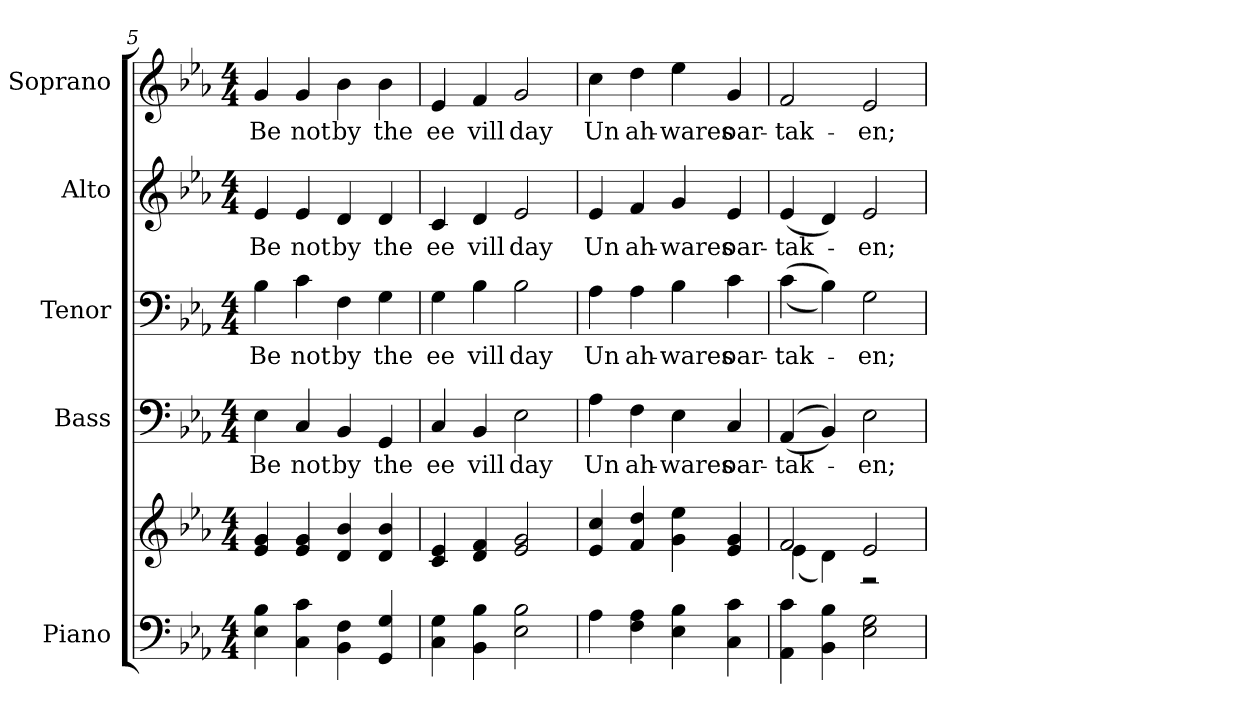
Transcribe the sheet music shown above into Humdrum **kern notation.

**kern	**kern	**kern	**text	**kern	**text	**kern	**text	**kern	**text
*part5	*part5	*part4	*part4	*part3	*part3	*part2	*part2	*part1	*part1
*staff6	*staff5	*staff4	*staff4	*staff3	*staff3	*staff2	*staff2	*staff1	*staff1
*I"Piano	*	*I"Bass	*	*I"Tenor	*	*I"Alto	*	*I"Soprano	*
*I'Pno.	*	*I'B.	*	*I'T.	*	*I'A.	*	*I'S.	*
!!LO:PB:g=z
*clefF4	*clefG2	*clefF4	*	*clefF4	*	*clefG2	*	*clefG2	*
*k[b-e-a-]	*k[b-e-a-]	*k[b-e-a-]	*	*k[b-e-a-]	*	*k[b-e-a-]	*	*k[b-e-a-]	*
*E-:	*E-:	*E-:	*	*E-:	*	*E-:	*	*E-:	*
*M4/4	*M4/4	*M4/4	*	*M4/4	*	*M4/4	*	*M4/4	*
=5	=5	=5	=5	=5	=5	=5	=5	=5	=5
!	!	!	!LO:LY:b:color=#000000	!	!	!	!	!	!
!	!	!	!	!	!LO:LY:b:color=#000000	!	!	!	!
!	!	!	!	!	!	!	!LO:LY:b:color=#000000	!	!
!	!	!	!	!	!	!	!	!	!LO:LY:b:color=#000000
4E-i\ 4B-i	4e-i/ 4gi	4E-i\	Be	4B-i\	Be	4e-i/	Be	4gi/	Be
!	!	!	!LO:LY:b:color=#000000	!	!	!	!	!	!
!	!	!	!	!	!LO:LY:b:color=#000000	!	!	!	!
!	!	!	!	!	!	!	!LO:LY:b:color=#000000	!	!
!	!	!	!	!	!	!	!	!	!LO:LY:b:color=#000000
4Ci\ 4ci	4e-i/ 4gi	4Ci/	not	4ci\	not	4e-i/	not	4gi/	not
!	!	!	!LO:LY:b:color=#000000	!	!	!	!	!	!
!	!	!	!	!	!LO:LY:b:color=#000000	!	!	!	!
!	!	!	!	!	!	!	!LO:LY:b:color=#000000	!	!
!	!	!	!	!	!	!	!	!	!LO:LY:b:color=#000000
4BB-i\ 4Fi	4di/ 4b-i	4BB-i/	by	4Fi\	by	4di/	by	4b-i\	by
!	!	!	!LO:LY:b:color=#000000	!	!	!	!	!	!
!	!	!	!	!	!LO:LY:b:color=#000000	!	!	!	!
!	!	!	!	!	!	!	!LO:LY:b:color=#000000	!	!
!	!	!	!	!	!	!	!	!	!LO:LY:b:color=#000000
4GGi/ 4Gi	4di/ 4b-i	4GGi/	the	4Gi\	the	4di/	the	4b-i\	the
=6	=6	=6	=6	=6	=6	=6	=6	=6	=6
!	!	!	!LO:LY:b:color=#000000	!	!	!	!	!	!
!	!	!	!	!	!LO:LY:b:color=#000000	!	!	!	!
!	!	!	!	!	!	!	!LO:LY:b:color=#000000	!	!
!	!	!	!	!	!	!	!	!	!LO:LY:b:color=#000000
4Ci\ 4Gi	4ci/ 4e-i	4Ci/	ee	4Gi\	ee	4ci/	ee	4e-i/	ee
!	!	!	!LO:LY:b:color=#000000	!	!	!	!	!	!
!	!	!	!	!	!LO:LY:b:color=#000000	!	!	!	!
!	!	!	!	!	!	!	!LO:LY:b:color=#000000	!	!
!	!	!	!	!	!	!	!	!	!LO:LY:b:color=#000000
4BB-i\ 4B-i	4di/ 4fi	4BB-i/	vill	4B-i\	vill	4di/	vill	4fi/	vill
!	!	!	!LO:LY:b:color=#000000	!	!	!	!	!	!
!	!	!	!	!	!LO:LY:b:color=#000000	!	!	!	!
!	!	!	!	!	!	!	!LO:LY:b:color=#000000	!	!
!	!	!	!	!	!	!	!	!	!LO:LY:b:color=#000000
2E-i\ 2B-i	2e-i/ 2gi	2E-i\	day	2B-i\	day	2e-i/	day	2gi/	day
!!LO:PB:g=z
=7	=7	=7	=7	=7	=7	=7	=7	=7	=7
!	!	!	!LO:LY:b:color=#000000	!	!	!	!	!	!
!	!	!	!	!	!LO:LY:b:color=#000000	!	!	!	!
!	!	!	!	!	!	!	!LO:LY:b:color=#000000	!	!
!	!	!	!	!	!	!	!	!	!LO:LY:b:color=#000000
4A-i\	4e-i/ 4cci	4A-i\	Un	4A-i\	Un	4e-i/	Un	4cci\	Un
!	!	!	!LO:LY:b:color=#000000	!	!	!	!	!	!
!	!	!	!	!	!LO:LY:b:color=#000000	!	!	!	!
!	!	!	!	!	!	!	!LO:LY:b:color=#000000	!	!
!	!	!	!	!	!	!	!	!	!LO:LY:b:color=#000000
4Fi\ 4A-i	4fi/ 4ddi	4Fi\	ah-	4A-i\	ah-	4fi/	ah-	4ddi\	ah-
!	!	!	!LO:LY:b:color=#000000	!	!	!	!	!	!
!	!	!	!	!	!LO:LY:b:color=#000000	!	!	!	!
!	!	!	!	!	!	!	!LO:LY:b:color=#000000	!	!
!	!	!	!	!	!	!	!	!	!LO:LY:b:color=#000000
4E-i\ 4B-i	4gi\ 4ee-i	4E-i\	-wares	4B-i\	-wares	4gi/	-wares	4ee-i\	-wares
!	!	!	!LO:LY:b:color=#000000	!	!	!	!	!	!
!	!	!	!	!	!LO:LY:b:color=#000000	!	!	!	!
!	!	!	!	!	!	!	!LO:LY:b:color=#000000	!	!
!	!	!	!	!	!	!	!	!	!LO:LY:b:color=#000000
4Ci\ 4ci	4e-i/ 4gi	4Ci/	oar-	4ci\	oar-	4e-i/	oar-	4gi/	oar-
=8	=8	=8	=8	=8	=8	=8	=8	=8	=8
*	*^	*	*	*	*	*	*	*	*
!	!	!	!	!LO:LY:b:color=#000000	!	!	!	!	!	!
!	!	!	!	!	!	!LO:LY:b:color=#000000	!	!	!	!
!	!	!	!	!	!	!	!	!LO:LY:b:color=#000000	!	!
!	!	!	!	!	!	!	!	!	!	!LO:LY:b:color=#000000
4AA-i\ 4ci	2fi/	(4e-i\	((4AA-i/	-tak-	((4ci\	-tak-	(4e-i/	-tak-	2fi/	-tak-
4BB-i\ 4B-i	.	4di\)	4BB-i/))	.	4B-i\))	.	4di/)	.	.	.
!	!	!	!	!LO:LY:b:color=#000000	!	!	!	!	!	!
!	!	!	!	!	!	!LO:LY:b:color=#000000	!	!	!	!
!	!	!	!	!	!	!	!	!LO:LY:b:color=#000000	!	!
!	!	!	!	!	!	!	!	!	!	!LO:LY:b:color=#000000
2E-i\ 2Gi	2e-i/	2r	2E-i\	-en;	2Gi\	-en;	2e-i/	-en;	2e-i/	-en;
*	*v	*v	*	*	*	*	*	*	*	*
=	=	=	=	=	=	=	=	=	=
*-	*-	*-	*-	*-	*-	*-	*-	*-	*-
